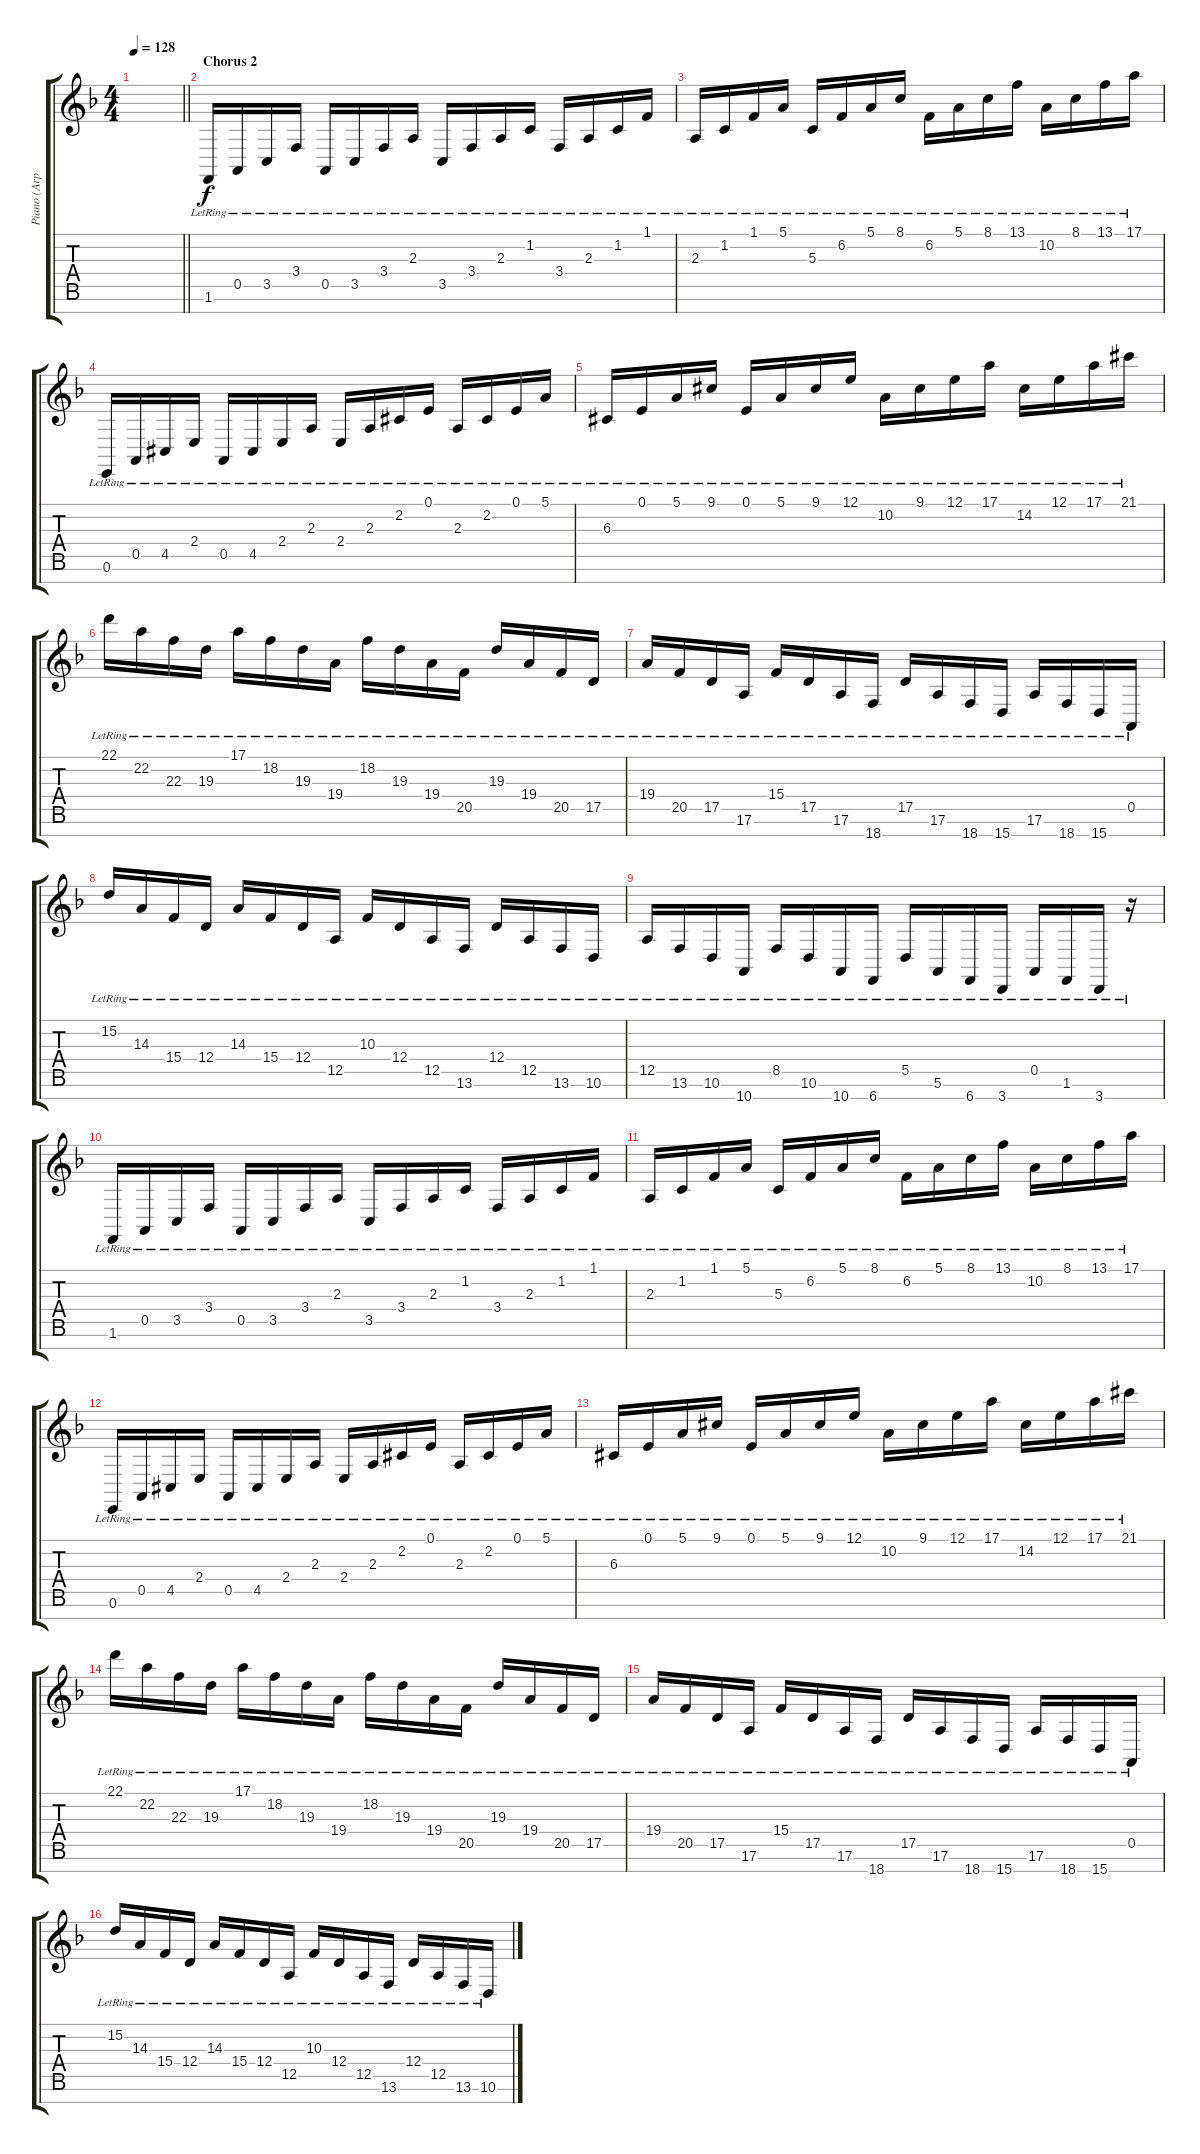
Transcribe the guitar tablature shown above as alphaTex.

\track ("Piano (Arpeggios)" "Piano (Arp") {instrument brightacousticpiano}
\staff {score tabs}
\tuning (E4 B3 G3 D3 A2 E2 B1) {hide}
\ts (4 4)
\tempo 128
\clef g2
\barLineRight lightlight
\ks f
|
\section ("" "Chorus 2")
1.6{lr}.16 0.5{lr}.16 3.5{lr}.16 3.4{lr}.16 0.5{lr}.16 3.5{lr}.16 3.4{lr}.16 2.3{lr}.16 3.5{lr}.16 3.4{lr}.16 2.3{lr}.16 1.2{lr}.16 3.4{lr}.16 2.3{lr}.16 1.2{lr}.16 1.1{lr}.16 |
2.3{lr}.16 1.2{lr}.16 1.1{lr}.16 5.1{lr}.16 5.3{lr}.16 6.2{lr}.16 5.1{lr}.16 8.1{lr}.16 6.2{lr}.16 5.1{lr}.16 8.1{lr}.16 13.1{lr}.16 10.2{lr}.16 8.1{lr}.16 13.1{lr}.16 17.1{lr}.16 |
0.6{lr}.16 0.5{lr}.16 4.5{lr acc #}.16 2.4{lr}.16 0.5{lr}.16 4.5{lr acc #}.16 2.4{lr}.16 2.3{lr}.16 2.4{lr}.16 2.3{lr}.16 2.2{lr acc #}.16 0.1{lr}.16 2.3{lr}.16 2.2{lr acc #}.16 0.1{lr}.16 5.1{lr}.16 |
6.3{lr acc #}.16 0.1{lr}.16 5.1{lr}.16 9.1{lr acc #}.16 0.1{lr}.16 5.1{lr}.16 9.1{lr acc #}.16 12.1{lr}.16 10.2{lr}.16 9.1{lr acc #}.16 12.1{lr}.16 17.1{lr}.16 14.2{lr acc #}.16 12.1{lr}.16 17.1{lr}.16 21.1{lr acc #}.16 |
22.1{lr}.16 22.2{lr}.16 22.3{lr}.16 19.3{lr}.16 17.1{lr}.16 18.2{lr}.16 19.3{lr}.16 19.4{lr}.16 18.2{lr}.16 19.3{lr}.16 19.4{lr}.16 20.5{lr}.16 19.3{lr}.16 19.4{lr}.16 20.5{lr}.16 17.5{lr}.16 |
19.4{lr}.16 20.5{lr}.16 17.5{lr}.16 17.6{lr}.16 15.4{lr}.16 17.5{lr}.16 17.6{lr}.16 18.7{lr}.16 17.5{lr}.16 17.6{lr}.16 18.7{lr}.16 15.7{lr}.16 17.6{lr}.16 18.7{lr}.16 15.7{lr}.16 0.5{lr}.16 |
15.2{lr}.16 14.3{lr}.16 15.4{lr}.16 12.4{lr}.16 14.3{lr}.16 15.4{lr}.16 12.4{lr}.16 12.5{lr}.16 10.3{lr}.16 12.4{lr}.16 12.5{lr}.16 13.6{lr}.16 12.4{lr}.16 12.5{lr}.16 13.6{lr}.16 10.6{lr}.16 |
12.5{lr}.16 13.6{lr}.16 10.6{lr}.16 10.7{lr}.16 8.5{lr}.16 10.6{lr}.16 10.7{lr}.16 6.7{lr}.16 5.5{lr}.16 5.6{lr}.16 6.7{lr}.16 3.7{lr}.16 0.5{lr}.16 1.6{lr}.16 3.7{lr}.16 r.16 |
1.6{lr}.16 0.5{lr}.16 3.5{lr}.16 3.4{lr}.16 0.5{lr}.16 3.5{lr}.16 3.4{lr}.16 2.3{lr}.16 3.5{lr}.16 3.4{lr}.16 2.3{lr}.16 1.2{lr}.16 3.4{lr}.16 2.3{lr}.16 1.2{lr}.16 1.1{lr}.16 |
2.3{lr}.16 1.2{lr}.16 1.1{lr}.16 5.1{lr}.16 5.3{lr}.16 6.2{lr}.16 5.1{lr}.16 8.1{lr}.16 6.2{lr}.16 5.1{lr}.16 8.1{lr}.16 13.1{lr}.16 10.2{lr}.16 8.1{lr}.16 13.1{lr}.16 17.1{lr}.16 |
0.6{lr}.16 0.5{lr}.16 4.5{lr acc #}.16 2.4{lr}.16 0.5{lr}.16 4.5{lr acc #}.16 2.4{lr}.16 2.3{lr}.16 2.4{lr}.16 2.3{lr}.16 2.2{lr acc #}.16 0.1{lr}.16 2.3{lr}.16 2.2{lr acc #}.16 0.1{lr}.16 5.1{lr}.16 |
6.3{lr acc #}.16 0.1{lr}.16 5.1{lr}.16 9.1{lr acc #}.16 0.1{lr}.16 5.1{lr}.16 9.1{lr acc #}.16 12.1{lr}.16 10.2{lr}.16 9.1{lr acc #}.16 12.1{lr}.16 17.1{lr}.16 14.2{lr acc #}.16 12.1{lr}.16 17.1{lr}.16 21.1{lr acc #}.16 |
22.1{lr}.16 22.2{lr}.16 22.3{lr}.16 19.3{lr}.16 17.1{lr}.16 18.2{lr}.16 19.3{lr}.16 19.4{lr}.16 18.2{lr}.16 19.3{lr}.16 19.4{lr}.16 20.5{lr}.16 19.3{lr}.16 19.4{lr}.16 20.5{lr}.16 17.5{lr}.16 |
19.4{lr}.16 20.5{lr}.16 17.5{lr}.16 17.6{lr}.16 15.4{lr}.16 17.5{lr}.16 17.6{lr}.16 18.7{lr}.16 17.5{lr}.16 17.6{lr}.16 18.7{lr}.16 15.7{lr}.16 17.6{lr}.16 18.7{lr}.16 15.7{lr}.16 0.5{lr}.16 |
15.2{lr}.16 14.3{lr}.16 15.4{lr}.16 12.4{lr}.16 14.3{lr}.16 15.4{lr}.16 12.4{lr}.16 12.5{lr}.16 10.3{lr}.16 12.4{lr}.16 12.5{lr}.16 13.6{lr}.16 12.4{lr}.16 12.5{lr}.16 13.6{lr}.16 10.6{lr}.16
